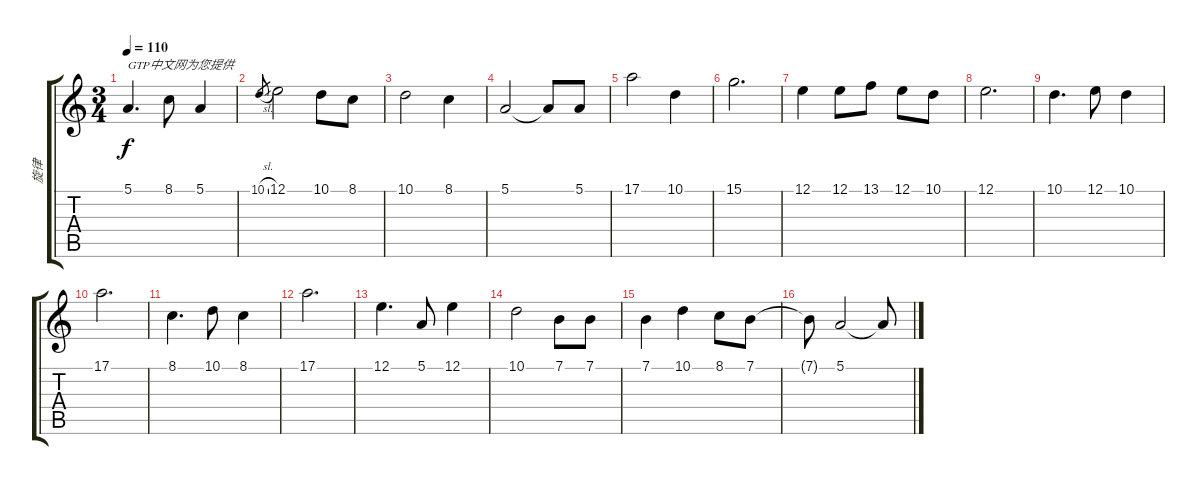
\track ("旋律" "旋律") {instrument electricgrandpiano}
\staff {score tabs}
\tuning (E4 B3 G3 D3 A2 E2) {hide}
\ts (3 4)
\tempo 110
\clef g2
\ks c
5.1.4{d txt "GTP中文网为您提供" dy f} 8.1.8 5.1.4 |
10.1{sl}.8{gr} 12.1.2 10.1.8 8.1.8 |
10.1.2 8.1.4 |
5.1.2 5.1{t}.8 5.1.8 |
17.1.2 10.1.4 |
15.1.2{d} |
12.1.4 12.1.8 13.1.8 12.1.8 10.1.8 |
12.1.2{d} |
10.1.4{d} 12.1.8 10.1.4 |
17.1.2{d} |
8.1.4{d} 10.1.8 8.1.4 |
17.1.2{d} |
12.1.4{d} 5.1.8 12.1.4 |
10.1.2 7.1.8 7.1.8 |
7.1.4 10.1.4 8.1.8 7.1.8 |
7.1{t}.8 5.1.2 5.1{t}.8
